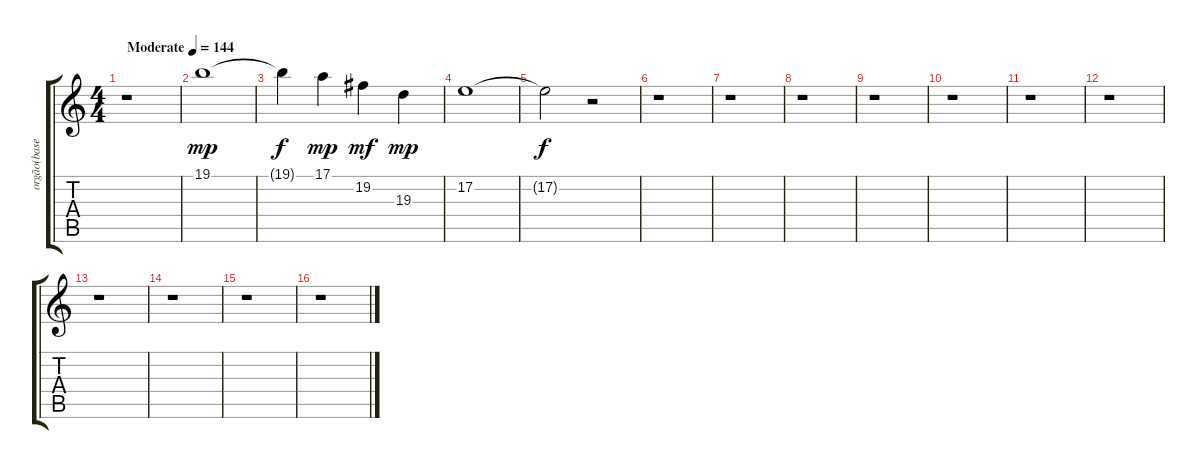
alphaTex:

\track ("orgão(base)" "orgão(base") {instrument stringensemble1}
\staff {score tabs}
\tuning (E4 B3 G3 D3 A2 E2) {hide}
\ts (4 4)
\tempo (144 "Moderate")
\clef g2
\ks c
r.1{dy mp instrument stringensemble1} |
19.1.1 |
19.1{t}.4{dy f} 17.1.4{dy mp} 19.2.4{dy mf} 19.3.4{dy mp} |
17.2.1 |
17.2{t}.2{dy f} r.2 |
r.1 |
r.1 |
r.1 |
r.1 |
r.1 |
r.1 |
r.1 |
r.1 |
r.1 |
r.1 |
r.1
